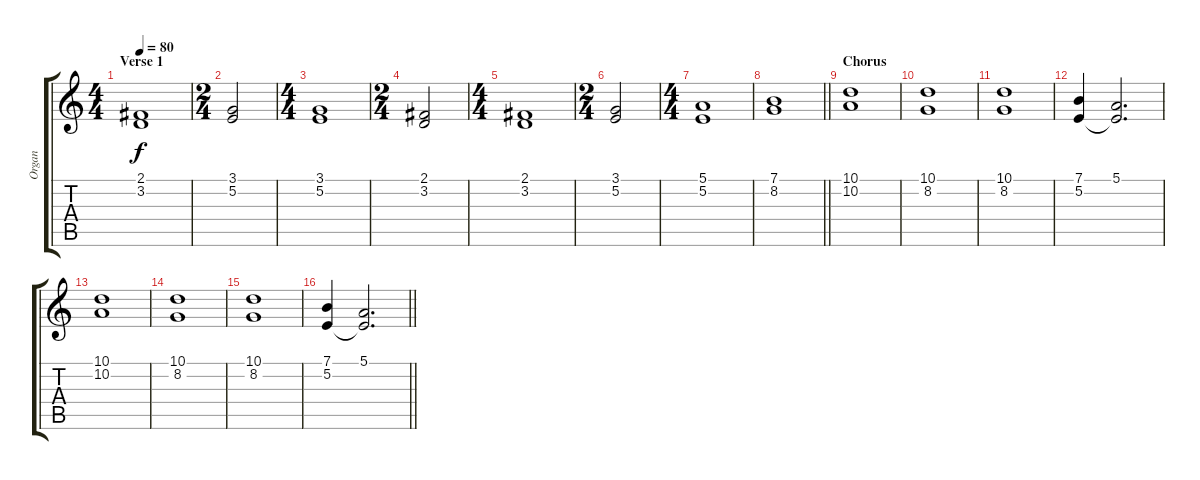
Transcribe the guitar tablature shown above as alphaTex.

\track ("Organ" "Organ") {instrument drawbarorgan}
\staff {score tabs}
\tuning (E4 B3 G3 D3 A2 E2) {hide}
\ts (4 4)
\section ("" "Verse 1")
\tempo 80
\clef g2
\ks c
(2.1 3.2).1{dy f} |
\ts (2 4)
(3.1 5.2).2 |
\ts (4 4)
(3.1 5.2).1 |
\ts (2 4)
(2.1 3.2).2 |
\ts (4 4)
(2.1 3.2).1 |
\ts (2 4)
(3.1 5.2).2 |
\ts (4 4)
(5.1 5.2).1 |
\barLineRight lightlight
(7.1 8.2).1 |
\section ("" "Chorus")
(10.1 10.2).1 |
(10.1 8.2).1 |
(10.1 8.2).1 |
(7.1 5.2).4 (5.1 5.2{t}).2{d} |
(10.1 10.2).1 |
(10.1 8.2).1 |
(10.1 8.2).1 |
\barLineRight lightlight
(7.1 5.2).4 (5.1 5.2{t}).2{d}
